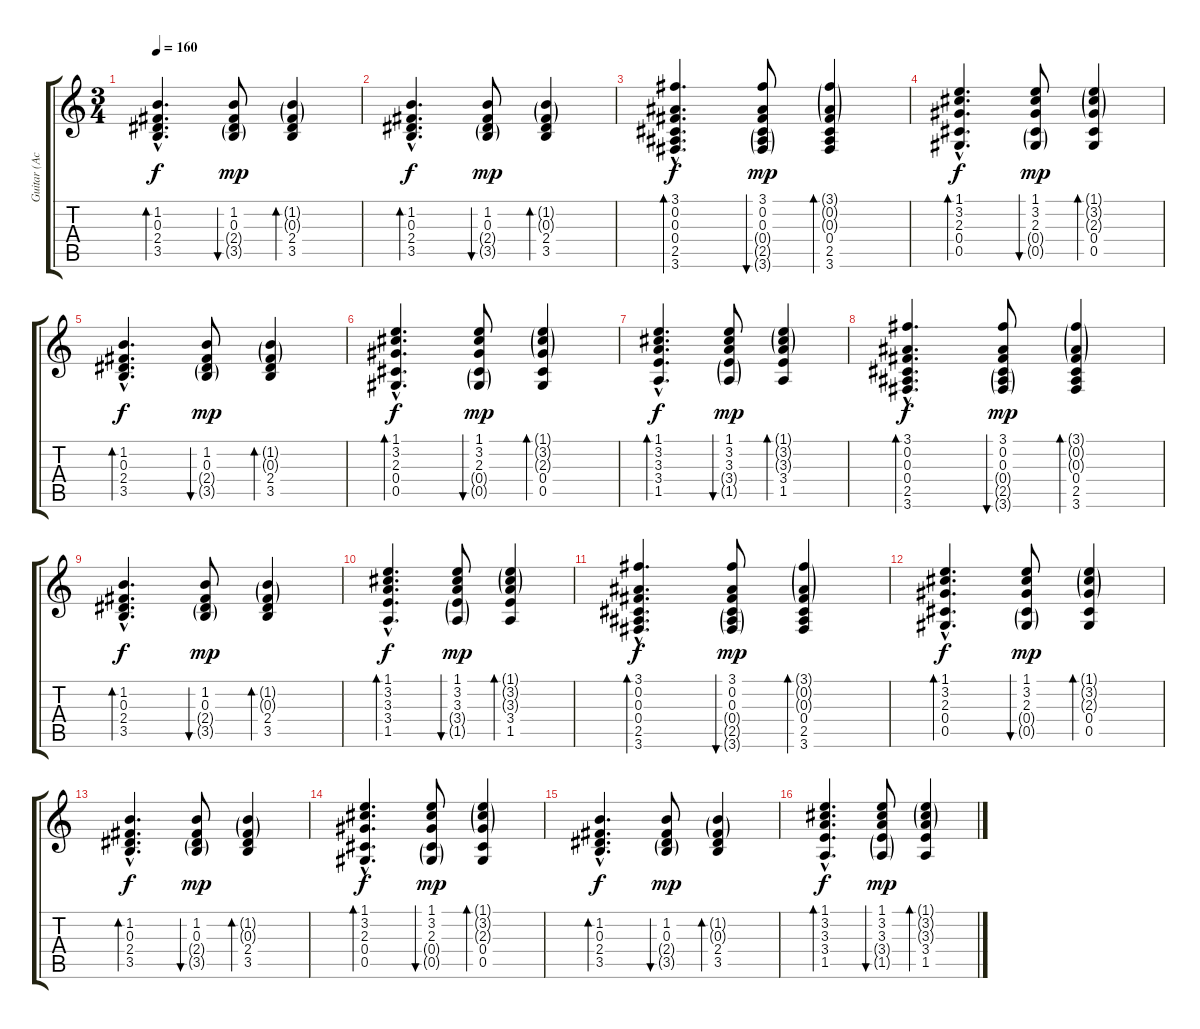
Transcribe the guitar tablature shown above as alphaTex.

\track ("Guitar (Acoustic)" "Guitar (Ac") {instrument acousticguitarsteel}
\staff {score tabs}
\tuning (Eb4 Bb3 Gb3 Db3 Ab2 Eb2) {hide}
\ts (3 4)
\tempo 160
\clef g2
\ks c
(1.2{hac} 0.3{hac} 2.4{hac} 3.5{hac}).4{d bd 120 dy f} (1.2 0.3 2.4{g} 3.5{g}).8{bu 60 dy mp} (1.2{g} 0.3{g} 2.4 3.5).4{bd 60} |
(1.2{hac} 0.3{hac} 2.4{hac} 3.5{hac}).4{d bd 120 dy f} (1.2 0.3 2.4{g} 3.5{g}).8{bu 60 dy mp} (1.2{g} 0.3{g} 2.4 3.5).4{bd 60} |
(3.1{hac} 0.2{hac} 0.3{hac} 0.4{hac} 2.5{hac} 3.6{hac}).4{d bd 120 dy f} (3.1 0.2 0.3 0.4{g} 2.5{g} 3.6{g}).8{bu 60 dy mp} (3.1{g} 0.2{g} 0.3{g} 0.4 2.5 3.6).4{bd 60} |
(1.1{hac} 3.2{hac} 2.3{hac} 0.4{hac} 0.5{hac}).4{d bd 120 dy f} (1.1 3.2 2.3 0.4{g} 0.5{g}).8{bu 60 dy mp} (1.1{g} 3.2{g} 2.3{g} 0.4 0.5).4{bd 60} |
(1.2{hac} 0.3{hac} 2.4{hac} 3.5{hac}).4{d bd 120 dy f} (1.2 0.3 2.4{g} 3.5{g}).8{bu 60 dy mp} (1.2{g} 0.3{g} 2.4 3.5).4{bd 60} |
(1.1{hac} 3.2{hac} 2.3{hac} 0.4{hac} 0.5{hac}).4{d bd 120 dy f} (1.1 3.2 2.3 0.4{g} 0.5{g}).8{bu 60 dy mp} (1.1{g} 3.2{g} 2.3{g} 0.4 0.5).4{bd 60} |
(1.1{hac} 3.2{hac} 3.3{hac} 3.4{hac} 1.5{hac}).4{d bd 60 dy f} (1.1 3.2 3.3 3.4{g} 1.5{g}).8{bu 60 dy mp} (1.1{g} 3.2{g} 3.3{g} 3.4 1.5).4{bd 60} |
(3.1{hac} 0.2{hac} 0.3{hac} 0.4{hac} 2.5{hac} 3.6{hac}).4{d bd 120 dy f} (3.1 0.2 0.3 0.4{g} 2.5{g} 3.6{g}).8{bu 60 dy mp} (3.1{g} 0.2{g} 0.3{g} 0.4 2.5 3.6).4{bd 60} |
(1.2{hac} 0.3{hac} 2.4{hac} 3.5{hac}).4{d bd 120 dy f} (1.2 0.3 2.4{g} 3.5{g}).8{bu 60 dy mp} (1.2{g} 0.3{g} 2.4 3.5).4{bd 60} |
(1.1{hac} 3.2{hac} 3.3{hac} 3.4{hac} 1.5{hac}).4{d bd 60 dy f} (1.1 3.2 3.3 3.4{g} 1.5{g}).8{bu 60 dy mp} (1.1{g} 3.2{g} 3.3{g} 3.4 1.5).4{bd 60} |
(3.1{hac} 0.2{hac} 0.3{hac} 0.4{hac} 2.5{hac} 3.6{hac}).4{d bd 120 dy f} (3.1 0.2 0.3 0.4{g} 2.5{g} 3.6{g}).8{bu 60 dy mp} (3.1{g} 0.2{g} 0.3{g} 0.4 2.5 3.6).4{bd 60} |
(1.1{hac} 3.2{hac} 2.3{hac} 0.4{hac} 0.5{hac}).4{d bd 120 dy f} (1.1 3.2 2.3 0.4{g} 0.5{g}).8{bu 60 dy mp} (1.1{g} 3.2{g} 2.3{g} 0.4 0.5).4{bd 60} |
(1.2{hac} 0.3{hac} 2.4{hac} 3.5{hac}).4{d bd 120 dy f} (1.2 0.3 2.4{g} 3.5{g}).8{bu 60 dy mp} (1.2{g} 0.3{g} 2.4 3.5).4{bd 60} |
(1.1{hac} 3.2{hac} 2.3{hac} 0.4{hac} 0.5{hac}).4{d bd 120 dy f} (1.1 3.2 2.3 0.4{g} 0.5{g}).8{bu 60 dy mp} (1.1{g} 3.2{g} 2.3{g} 0.4 0.5).4{bd 60} |
(1.2{hac} 0.3{hac} 2.4{hac} 3.5{hac}).4{d bd 120 dy f} (1.2 0.3 2.4{g} 3.5{g}).8{bu 60 dy mp} (1.2{g} 0.3{g} 2.4 3.5).4{bd 60} |
(1.1{hac} 3.2{hac} 3.3{hac} 3.4{hac} 1.5{hac}).4{d bd 60 dy f} (1.1 3.2 3.3 3.4{g} 1.5{g}).8{bu 60 dy mp} (1.1{g} 3.2{g} 3.3{g} 3.4 1.5).4{bd 60}
